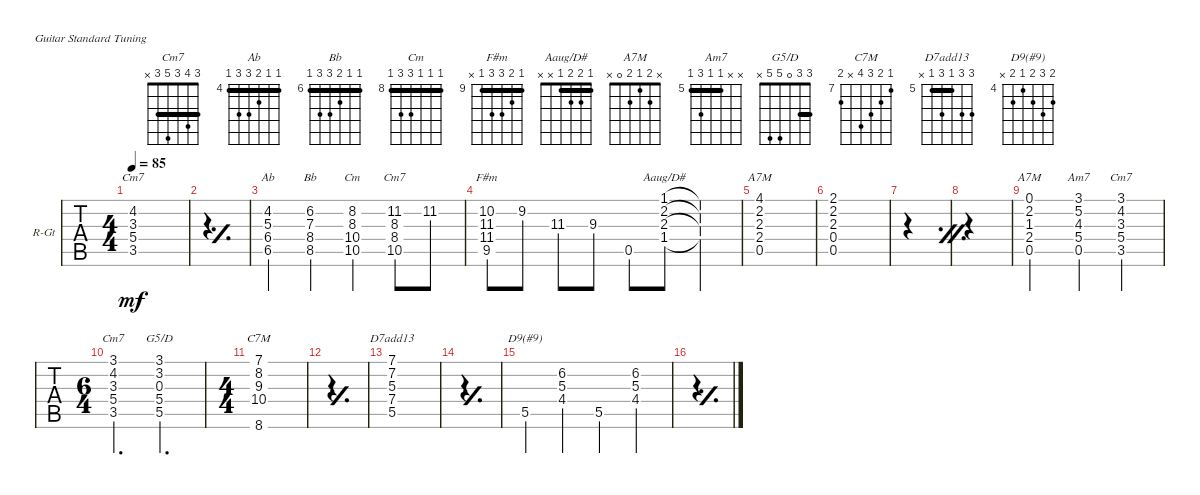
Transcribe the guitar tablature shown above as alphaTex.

\defaultSystemsLayout 4
\bracketExtendMode nobrackets
\firstSystemTrackNameOrientation horizontal
\otherSystemsTrackNameOrientation horizontal
\track ("Rhythm guitar" "R-Gt") {instrument electricguitarclean}
\staff {tabs}
\tuning (E4 B3 G3 D3 A2 E2)
\chord ("Cm7" x 4 3 5 3 x) {barre 3}
\chord ("Ab" 4 4 5 6 6 4) {firstfret 4 barre (4 4)}
\chord ("Bb" 6 6 7 8 8 6) {firstfret 6 barre (6 6)}
\chord ("Cm" 8 8 8 10 10 8) {firstfret 8 barre (8 8 8)}
\chord ("Cm7" 8 11 8 x 10 8) {firstfret 8 barre (8 8)}
\chord ("F#m" 9 10 11 11 9 x) {firstfret 9 barre 9}
\chord ("Aaug/D#" 1 2 2 1 x x) {barre 1}
\chord ("A7M" 4 5 6 7 3 x) {firstfret 4}
\chord ("A7M" x 2 1 2 0 x)
\chord ("Am7" x x 5 5 7 5) {firstfret 5 barre (5 5)}
\chord ("Cm7" 3 4 3 5 3 x) {barre (3 3)}
\chord ("G5/D" 3 3 0 5 5 x) {barre 3}
\chord ("C7M" 7 8 9 10 x 8) {firstfret 7}
\chord ("D7add13" 7 7 5 7 5 x) {firstfret 5 barre 5}
\chord ("D9(#9)" 5 6 5 4 5 x) {firstfret 4}
\ts (4 4)
\scale
0.257082
\tempo 85
\accidentals auto
\clef g2
\ottava regular
\simile none
\scale
0.0571058
\ks g
(3.5 5.4 3.3 4.2).1{ch "Cm7" dy mf} |
\scale
0.246901
\simile simple
\scale
0.0414999 |
\simile none
\scale
0.139047 (6.5 6.4 5.3 4.2).4{ch "Ab"} (8.5 8.4 7.3 6.2).4{ch "Bb"} (10.5 10.4 8.3 8.2).4{ch "Cm"} (10.5 8.3 11.2 8.4).8{ch "Cm7"} 11.2.8 |
\scale
0.203693 (9.5 11.4 11.3 10.2).8{ch "F#m"} 9.2.8 11.3.8 9.3.8 0.5.8 (1.1{ac} 2.2{ac} 2.3{ac} 1.4{ac}).8{ch "Aaug/D#"} (1.4{t} 2.3{t} 2.2{t} 1.1{t}).4 |
\scale
0.0639109 (0.5 2.4 2.3 2.2 4.1).1{ch "A7M"} |
\scale
0.0713695 (0.5 0.4 2.3 2.2 2.1).1 |
\simile firstofdouble
\scale
0.036784 |
\simile secondofdouble
\scale
0.0414999 |
\scale
0.143382
\simile none
\scale
0.123913 (0.5 2.4 1.3 2.2 0.1).2{ch "A7M"} (0.5 5.4 4.3 5.2 3.1).4{ch "Am7"} (3.5 5.4 3.3 4.2 3.1).4{ch "Cm7"} |
\ts (6 4)
\scale
0.301471
\scale
0.121739 (3.5 5.4 3.3 4.2 3.1).2{d ch "Cm7"} (5.5 5.4 0.3 3.2 3.1).2{d ch "G5/D"} |
\ts (4 4)
\scale
0.213235 (10.4 9.3 8.2 7.1 8.6).1{ch "C7M"} |
\scale
0.105452
\simile simple
|
\scale
0.144141
\simile none
(5.5 7.4 5.3 7.2 7.1).1{ch "D7add13"} |
\scale
0.092659
\simile simple
|
\scale
0.211823
\simile none
5.5.4{ch "D9(#9)"} (4.4 5.3 6.2).4 5.5.4 (4.4 5.3 6.2).4 |
\scale
0.20907
\simile simple
